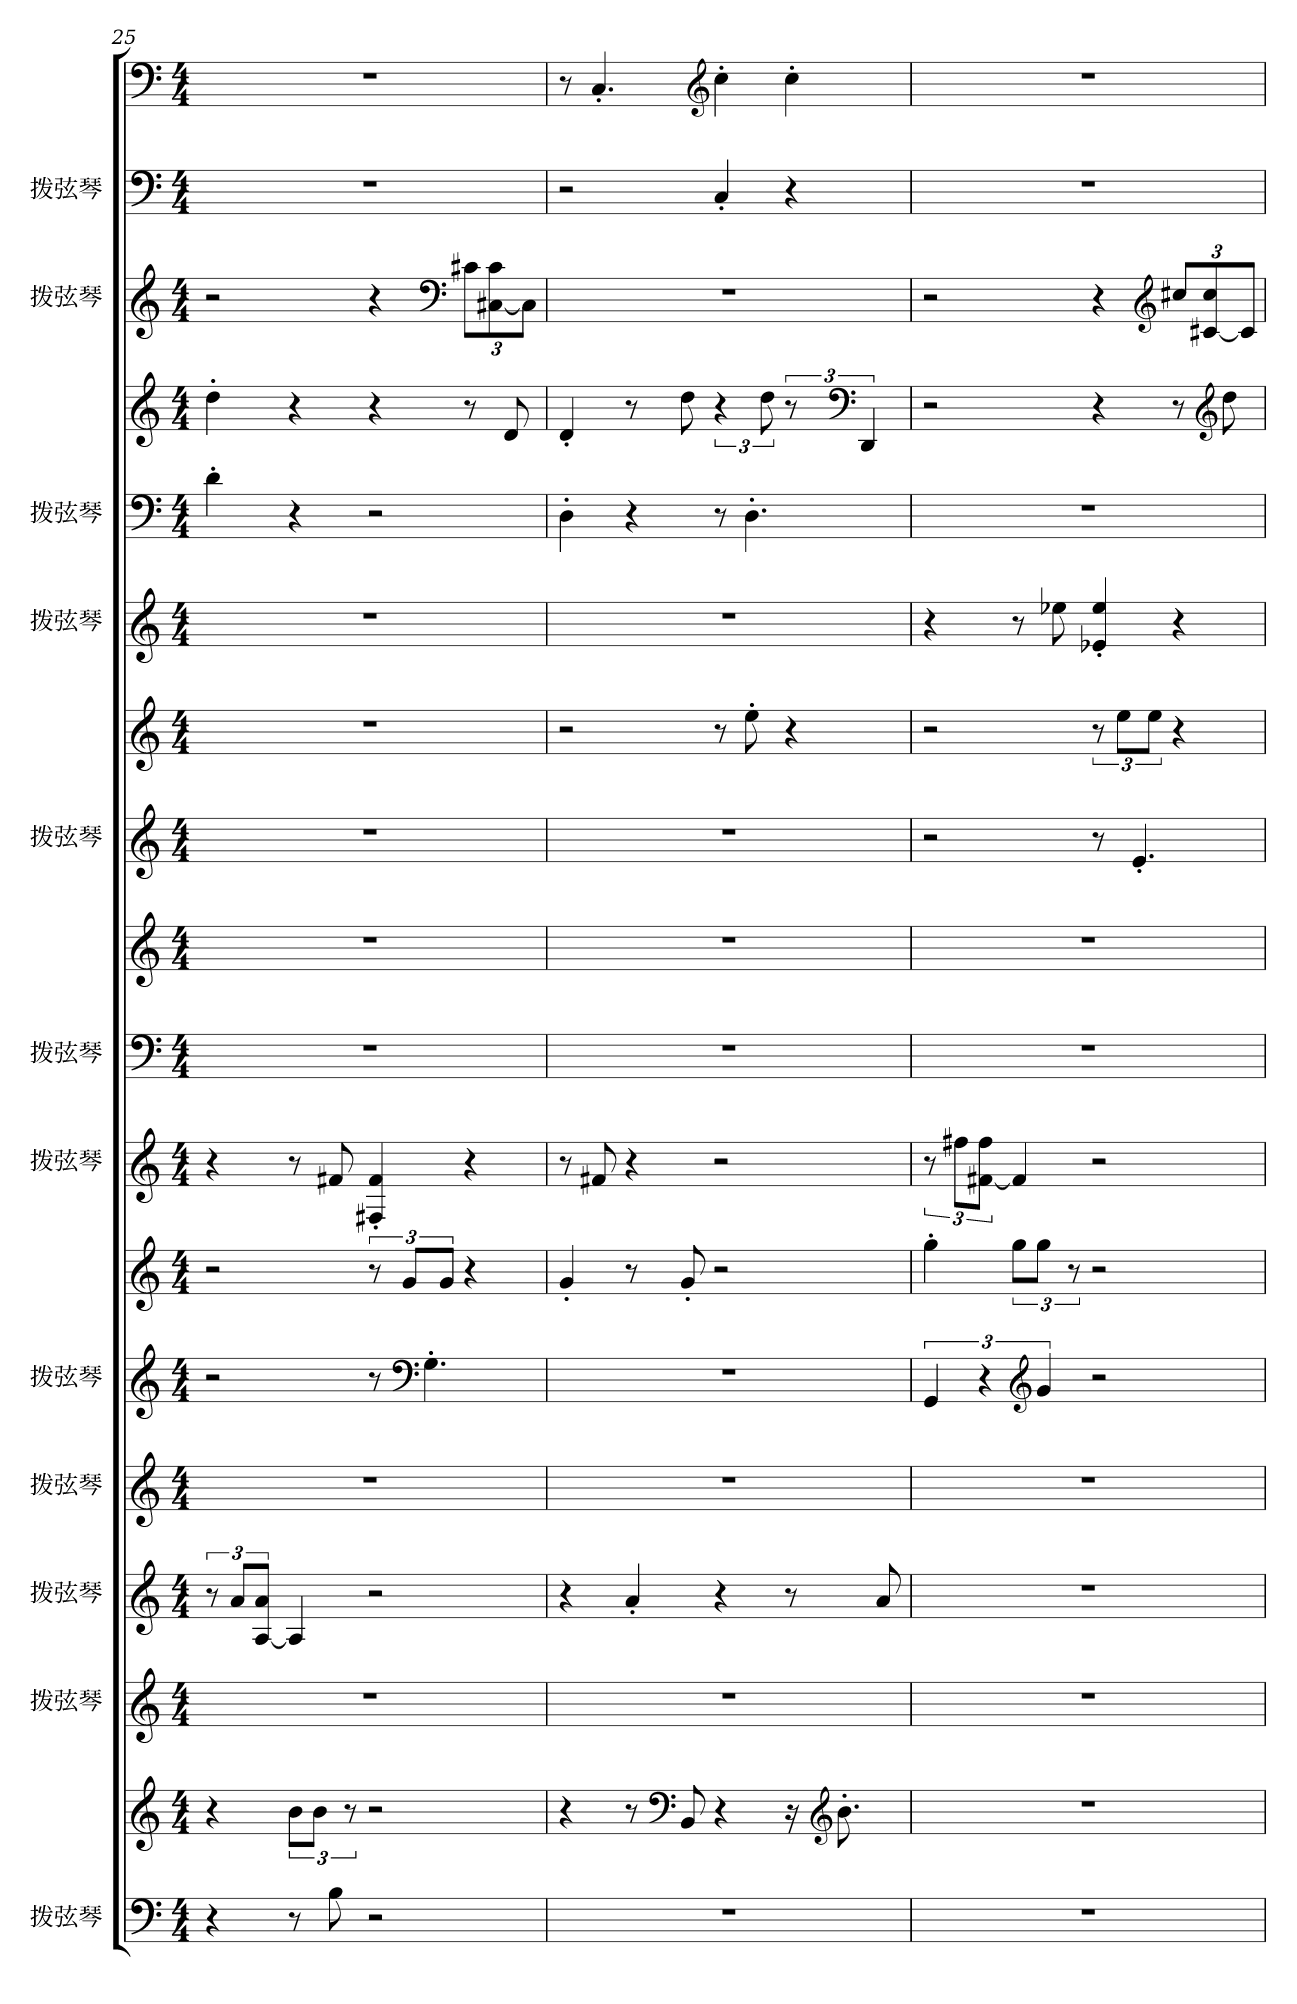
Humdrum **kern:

**kern	**kern	**kern	**kern	**kern	**kern	**kern	**kern	**kern	**kern	**kern	**kern	**kern	**kern	**kern	**kern	**kern	**kern
*part12	*part12	*part11	*part10	*part9	*part8	*part8	*part7	*part6	*part6	*part5	*part5	*part4	*part3	*part3	*part2	*part1	*part1
*staff18	*staff17	*staff16	*staff15	*staff14	*staff13	*staff12	*staff11	*staff10	*staff9	*staff8	*staff7	*staff6	*staff5	*staff4	*staff3	*staff2	*staff1
*I"拨弦琴	*	*I"拨弦琴	*I"拨弦琴	*I"拨弦琴	*I"拨弦琴	*	*I"拨弦琴	*I"拨弦琴	*	*I"拨弦琴	*	*I"拨弦琴	*I"拨弦琴	*	*I"拨弦琴	*I"拨弦琴	*
!!LO:PB:g=z
*clefF4	*clefG2	*clefG2	*clefG2	*clefG2	*clefG2	*clefG2	*clefG2	*clefF4	*clefG2	*clefG2	*clefG2	*clefG2	*clefF4	*clefG2	*clefG2	*clefF4	*clefF4
*k[]	*k[]	*k[]	*k[]	*k[]	*k[]	*k[]	*k[]	*k[]	*k[]	*k[]	*k[]	*k[]	*k[]	*k[]	*k[]	*k[]	*k[]
*M4/4	*M4/4	*M4/4	*M4/4	*M4/4	*M4/4	*M4/4	*M4/4	*M4/4	*M4/4	*M4/4	*M4/4	*M4/4	*M4/4	*M4/4	*M4/4	*M4/4	*M4/4
=25	=25	=25	=25	=25	=25	=25	=25	=25	=25	=25	=25	=25	=25	=25	=25	=25	=25
4r	4r	1r	12r	1r	2r	2r	4r	1r	1r	1r	1r	1r	4d'\	4dd'\	2r	1r	1r
.	.	.	12a/L	.	.	.	.	.	.	.	.	.	.	.	.	.	.
.	.	.	[12A/ 12a/J	.	.	.	.	.	.	.	.	.	.	.	.	.	.
8r	12b\L	.	4A/]	.	.	.	8r	.	.	.	.	.	4r	4r	.	.	.
.	12b\J	.	.	.	.	.	.	.	.	.	.	.	.	.	.	.	.
8B\	.	.	.	.	.	.	8f#X/	.	.	.	.	.	.	.	.	.	.
.	12r	.	.	.	.	.	.	.	.	.	.	.	.	.	.	.	.
2r	2r	.	2r	.	8r	12r	4F#X/' 4f#/'	.	.	.	.	.	2r	4r	4r	.	.
.	.	.	.	.	.	12g/L	.	.	.	.	.	.	.	.	.	.	.
*	*	*	*	*	*clefF4	*	*	*	*	*	*	*	*	*	*	*	*
.	.	.	.	.	4.G'\	.	.	.	.	.	.	.	.	.	.	.	.
.	.	.	.	.	.	12g/J	.	.	.	.	.	.	.	.	.	.	.
*	*	*	*	*	*	*	*	*	*	*	*	*	*	*	*clefF4	*	*
*	*	*	*	*	*	*	*	*	*	*	*	*	*	*	*Xbrackettup	*	*
.	.	.	.	.	.	4r	4r	.	.	.	.	.	.	8r	12c#X\L	.	.
.	.	.	.	.	.	.	.	.	.	.	.	.	.	.	[12C#X\ 12c#\	.	.
.	.	.	.	.	.	.	.	.	.	.	.	.	.	8d/	.	.	.
.	.	.	.	.	.	.	.	.	.	.	.	.	.	.	12C#\J]	.	.
=26	=26	=26	=26	=26	=26	=26	=26	=26	=26	=26	=26	=26	=26	=26	=26	=26	=26
1r	4r	1r	4r	1r	1r	4g'/	8r	1r	1r	1r	2r	1r	4D'\	4d'/	1r	2r	8r
.	.	.	.	.	.	.	8f#X/	.	.	.	.	.	.	.	.	.	4.C'/
.	8r	.	4a'/	.	.	8r	4r	.	.	.	.	.	4r	8r	.	.	.
*	*clefF4	*	*	*	*	*	*	*	*	*	*	*	*	*	*	*	*
.	8BB/	.	.	.	.	8g'/	.	.	.	.	.	.	.	8dd\	.	.	.
*	*	*	*	*	*	*	*	*	*	*	*	*	*	*	*	*	*clefG2
.	4r	.	4r	.	.	2r	2r	.	.	.	8r	.	8r	6r	.	4C'/	4cc'\
.	.	.	.	.	.	.	.	.	.	.	8ee'\	.	4.D'\	.	.	.	.
.	.	.	.	.	.	.	.	.	.	.	.	.	.	12dd\	.	.	.
.	16r	.	8r	.	.	.	.	.	.	.	4r	.	.	12r	.	4r	4cc'\
*	*clefG2	*	*	*	*	*	*	*	*	*	*	*	*	*	*	*	*
.	8.b'\	.	.	.	.	.	.	.	.	.	.	.	.	.	.	.	.
*	*	*	*	*	*	*	*	*	*	*	*	*	*	*clefF4	*	*	*
.	.	.	.	.	.	.	.	.	.	.	.	.	.	6DD/	.	.	.
.	.	.	8a/	.	.	.	.	.	.	.	.	.	.	.	.	.	.
!!LO:PB:g=z
=27	=27	=27	=27	=27	=27	=27	=27	=27	=27	=27	=27	=27	=27	=27	=27	=27	=27
1r	1r	1r	1r	1r	6GG/	4gg'\	12r	1r	1r	2r	2r	4r	1r	2r	2r	1r	1r
.	.	.	.	.	.	.	12ff#X\L	.	.	.	.	.	.	.	.	.	.
.	.	.	.	.	6r	.	[12f#X\ 12ff#\J	.	.	.	.	.	.	.	.	.	.
.	.	.	.	.	.	12gg\L	4f#/]	.	.	.	.	8r	.	.	.	.	.
*	*	*	*	*	*clefG2	*	*	*	*	*	*	*	*	*	*	*	*
.	.	.	.	.	6g/	12gg\J	.	.	.	.	.	.	.	.	.	.	.
.	.	.	.	.	.	.	.	.	.	.	.	8ee-X\	.	.	.	.	.
.	.	.	.	.	.	12r	.	.	.	.	.	.	.	.	.	.	.
.	.	.	.	.	2r	2r	2r	.	.	8r	12r	4e-X/' 4ee-/'	.	4r	4r	.	.
.	.	.	.	.	.	.	.	.	.	.	12ee\L	.	.	.	.	.	.
.	.	.	.	.	.	.	.	.	.	4.e'/	.	.	.	.	.	.	.
.	.	.	.	.	.	.	.	.	.	.	12ee\J	.	.	.	.	.	.
*	*	*	*	*	*	*	*	*	*	*	*	*	*	*	*clefG2	*	*
.	.	.	.	.	.	.	.	.	.	.	4r	4r	.	8r	12cc#X/L	.	.
.	.	.	.	.	.	.	.	.	.	.	.	.	.	.	[12c#X/ 12cc#/	.	.
*	*	*	*	*	*	*	*	*	*	*	*	*	*	*clefG2	*	*	*
.	.	.	.	.	.	.	.	.	.	.	.	.	.	8dd\	.	.	.
.	.	.	.	.	.	.	.	.	.	.	.	.	.	.	12c#/J]	.	.
=	=	=	=	=	=	=	=	=	=	=	=	=	=	=	=	=	=
*-	*-	*-	*-	*-	*-	*-	*-	*-	*-	*-	*-	*-	*-	*-	*-	*-	*-
